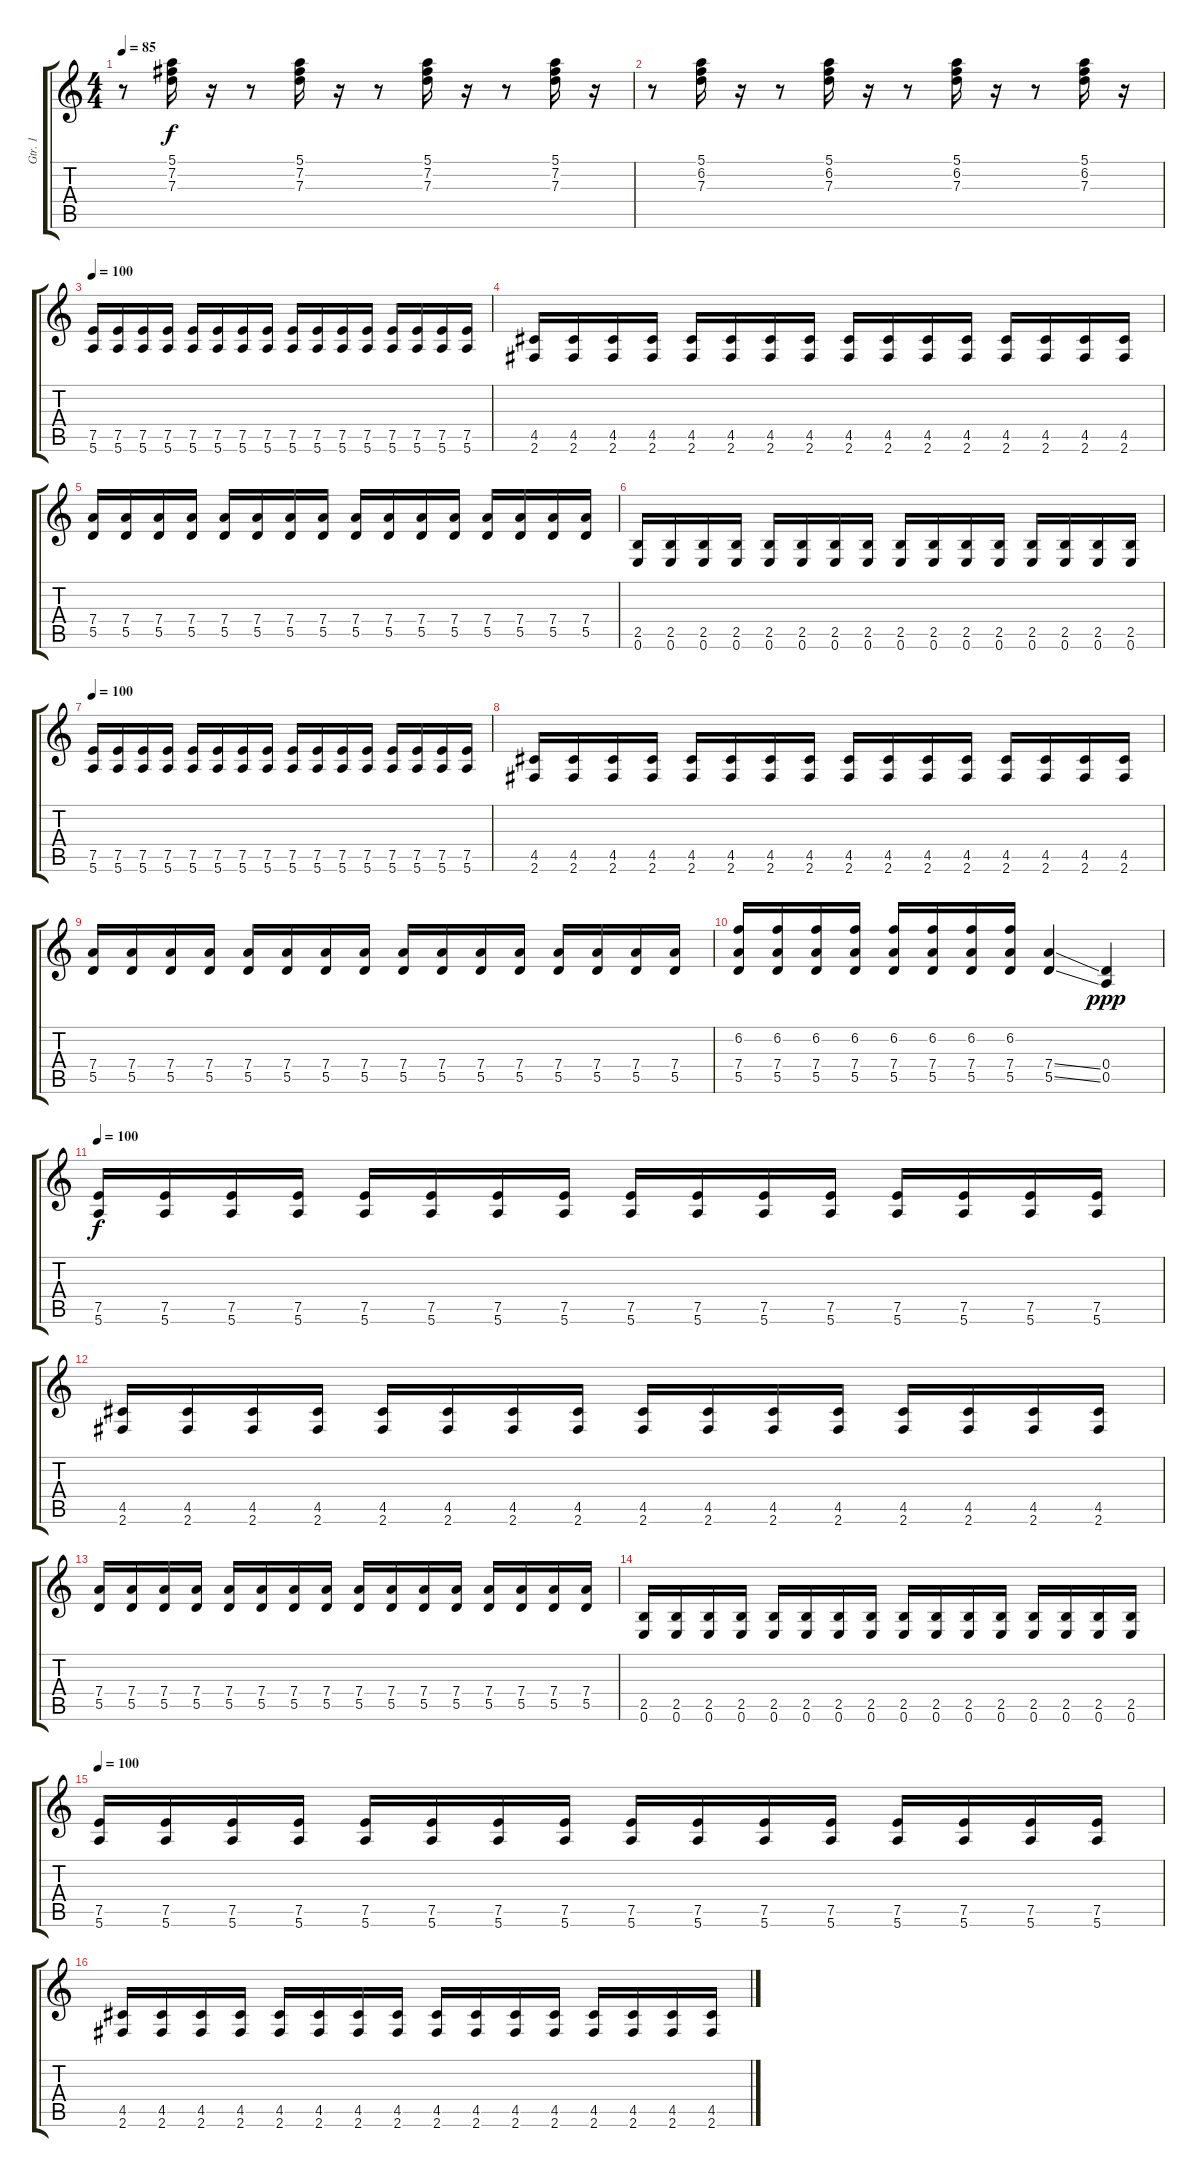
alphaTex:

\track ("Gtr. 1" "Gtr. 1") {instrument distortionguitar}
\staff {score tabs}
\tuning (E4 B3 G3 D3 A2 E2) {hide}
\ts (4 4)
\tempo 85
\clef g2
\ks c
r.8{dy f} (5.1 7.2 7.3).16 r.16 r.8 (5.1 7.2 7.3).16 r.16 r.8 (5.1 7.2 7.3).16 r.16 r.8 (5.1 7.2 7.3).16 r.16 |
r.8 (5.1 6.2 7.3).16 r.16 r.8 (5.1 6.2 7.3).16 r.16 r.8 (5.1 6.2 7.3).16 r.16 r.8 (5.1 6.2 7.3).16 r.16 |
\tempo 100
(7.5 5.6).16{instrument distortionguitar} (7.5 5.6).16 (7.5 5.6).16 (7.5 5.6).16 (7.5 5.6).16 (7.5 5.6).16 (7.5 5.6).16 (7.5 5.6).16 (7.5 5.6).16 (7.5 5.6).16 (7.5 5.6).16 (7.5 5.6).16 (7.5 5.6).16 (7.5 5.6).16 (7.5 5.6).16 (7.5 5.6).16 |
(4.5 2.6).16 (4.5 2.6).16 (4.5 2.6).16 (4.5 2.6).16 (4.5 2.6).16 (4.5 2.6).16 (4.5 2.6).16 (4.5 2.6).16 (4.5 2.6).16 (4.5 2.6).16 (4.5 2.6).16 (4.5 2.6).16 (4.5 2.6).16 (4.5 2.6).16 (4.5 2.6).16 (4.5 2.6).16 |
(7.4 5.5).16 (7.4 5.5).16 (7.4 5.5).16 (7.4 5.5).16 (7.4 5.5).16 (7.4 5.5).16 (7.4 5.5).16 (7.4 5.5).16 (7.4 5.5).16 (7.4 5.5).16 (7.4 5.5).16 (7.4 5.5).16 (7.4 5.5).16 (7.4 5.5).16 (7.4 5.5).16 (7.4 5.5).16 |
(2.5 0.6).16 (2.5 0.6).16 (2.5 0.6).16 (2.5 0.6).16 (2.5 0.6).16 (2.5 0.6).16 (2.5 0.6).16 (2.5 0.6).16 (2.5 0.6).16 (2.5 0.6).16 (2.5 0.6).16 (2.5 0.6).16 (2.5 0.6).16 (2.5 0.6).16 (2.5 0.6).16 (2.5 0.6).16 |
\tempo 100
(7.5 5.6).16 (7.5 5.6).16 (7.5 5.6).16 (7.5 5.6).16 (7.5 5.6).16 (7.5 5.6).16 (7.5 5.6).16 (7.5 5.6).16 (7.5 5.6).16 (7.5 5.6).16 (7.5 5.6).16 (7.5 5.6).16 (7.5 5.6).16 (7.5 5.6).16 (7.5 5.6).16 (7.5 5.6).16 |
(4.5 2.6).16 (4.5 2.6).16 (4.5 2.6).16 (4.5 2.6).16 (4.5 2.6).16 (4.5 2.6).16 (4.5 2.6).16 (4.5 2.6).16 (4.5 2.6).16 (4.5 2.6).16 (4.5 2.6).16 (4.5 2.6).16 (4.5 2.6).16 (4.5 2.6).16 (4.5 2.6).16 (4.5 2.6).16 |
(7.4 5.5).16 (7.4 5.5).16 (7.4 5.5).16 (7.4 5.5).16 (7.4 5.5).16 (7.4 5.5).16 (7.4 5.5).16 (7.4 5.5).16 (7.4 5.5).16 (7.4 5.5).16 (7.4 5.5).16 (7.4 5.5).16 (7.4 5.5).16 (7.4 5.5).16 (7.4 5.5).16 (7.4 5.5).16 |
(6.2 7.4 5.5).16 (6.2 7.4 5.5).16 (6.2 7.4 5.5).16 (6.2 7.4 5.5).16 (6.2 7.4 5.5).16 (6.2 7.4 5.5).16 (6.2 7.4 5.5).16 (6.2 7.4 5.5).16 (7.4{ss} 5.5{ss}).4 (0.4 0.5).4{dy ppp} |
\tempo 100
(7.5 5.6).16{dy f} (7.5 5.6).16 (7.5 5.6).16 (7.5 5.6).16 (7.5 5.6).16 (7.5 5.6).16 (7.5 5.6).16 (7.5 5.6).16 (7.5 5.6).16 (7.5 5.6).16 (7.5 5.6).16 (7.5 5.6).16 (7.5 5.6).16 (7.5 5.6).16 (7.5 5.6).16 (7.5 5.6).16 |
(4.5 2.6).16 (4.5 2.6).16 (4.5 2.6).16 (4.5 2.6).16 (4.5 2.6).16 (4.5 2.6).16 (4.5 2.6).16 (4.5 2.6).16 (4.5 2.6).16 (4.5 2.6).16 (4.5 2.6).16 (4.5 2.6).16 (4.5 2.6).16 (4.5 2.6).16 (4.5 2.6).16 (4.5 2.6).16 |
(7.4 5.5).16 (7.4 5.5).16 (7.4 5.5).16 (7.4 5.5).16 (7.4 5.5).16 (7.4 5.5).16 (7.4 5.5).16 (7.4 5.5).16 (7.4 5.5).16 (7.4 5.5).16 (7.4 5.5).16 (7.4 5.5).16 (7.4 5.5).16 (7.4 5.5).16 (7.4 5.5).16 (7.4 5.5).16 |
(2.5 0.6).16 (2.5 0.6).16 (2.5 0.6).16 (2.5 0.6).16 (2.5 0.6).16 (2.5 0.6).16 (2.5 0.6).16 (2.5 0.6).16 (2.5 0.6).16 (2.5 0.6).16 (2.5 0.6).16 (2.5 0.6).16 (2.5 0.6).16 (2.5 0.6).16 (2.5 0.6).16 (2.5 0.6).16 |
\tempo 100
(7.5 5.6).16 (7.5 5.6).16 (7.5 5.6).16 (7.5 5.6).16 (7.5 5.6).16 (7.5 5.6).16 (7.5 5.6).16 (7.5 5.6).16 (7.5 5.6).16 (7.5 5.6).16 (7.5 5.6).16 (7.5 5.6).16 (7.5 5.6).16 (7.5 5.6).16 (7.5 5.6).16 (7.5 5.6).16 |
(4.5 2.6).16 (4.5 2.6).16 (4.5 2.6).16 (4.5 2.6).16 (4.5 2.6).16 (4.5 2.6).16 (4.5 2.6).16 (4.5 2.6).16 (4.5 2.6).16 (4.5 2.6).16 (4.5 2.6).16 (4.5 2.6).16 (4.5 2.6).16 (4.5 2.6).16 (4.5 2.6).16 (4.5 2.6).16
